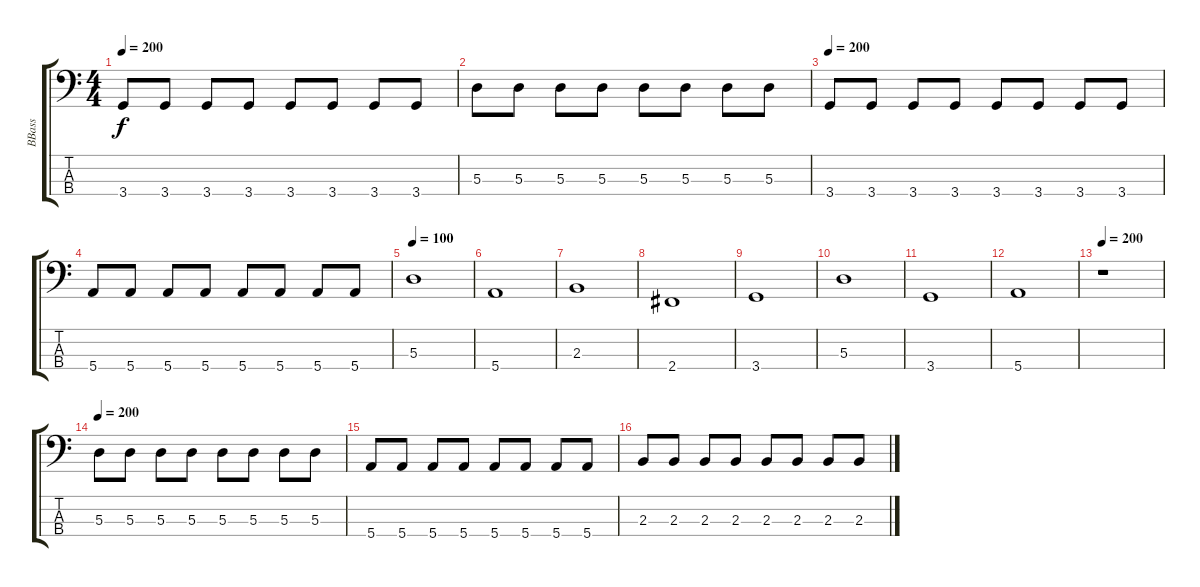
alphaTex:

\track ("BBass" "BBass") {instrument electricbassfinger}
\staff {score tabs}
\tuning (G2 D2 A1 E1) {hide}
\ts (4 4)
\tempo 200
\clef f4
\ks c
3.4.8{dy f} 3.4.8 3.4.8 3.4.8 3.4.8 3.4.8 3.4.8 3.4.8 |
5.3.8 5.3.8 5.3.8 5.3.8 5.3.8 5.3.8 5.3.8 5.3.8 |
\tempo 200
3.4.8 3.4.8 3.4.8 3.4.8 3.4.8 3.4.8 3.4.8 3.4.8 |
5.4.8 5.4.8 5.4.8 5.4.8 5.4.8 5.4.8 5.4.8 5.4.8 |
\tempo 100
5.3.1 |
5.4.1 |
2.3.1 |
2.4.1 |
3.4.1 |
5.3.1 |
3.4.1 |
5.4.1 |
\tempo 200
r.1 |
\tempo 200
5.3.8 5.3.8 5.3.8 5.3.8 5.3.8 5.3.8 5.3.8 5.3.8 |
5.4.8 5.4.8 5.4.8 5.4.8 5.4.8 5.4.8 5.4.8 5.4.8 |
2.3.8 2.3.8 2.3.8 2.3.8 2.3.8 2.3.8 2.3.8 2.3.8
